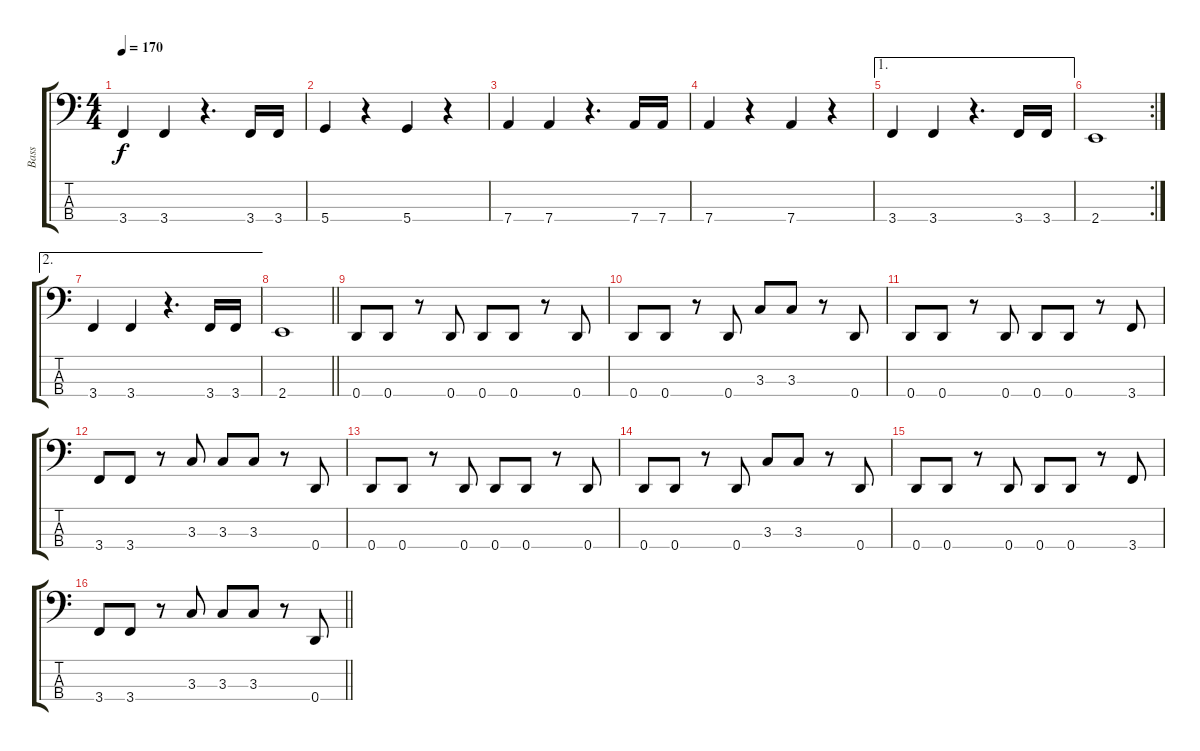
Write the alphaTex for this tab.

\track ("Bass" "Bass") {instrument electricbassfinger}
\staff {score tabs}
\tuning (G2 D2 A1 D1) {hide}
\ts (4 4)
\tempo 170
\clef f4
\ks c
3.4.4{dy f} 3.4.4 r.4{d} 3.4.16 3.4.16 |
5.4.4 r.4 5.4.4 r.4 |
7.4.4 7.4.4 r.4{d} 7.4.16 7.4.16 |
7.4.4 r.4 7.4.4 r.4 |
\ae 1
3.4.4 3.4.4 r.4{d} 3.4.16 3.4.16 |
\rc 2
2.4.1 |
\ae 2
3.4.4 3.4.4 r.4{d} 3.4.16 3.4.16 |
\barLineRight lightlight
2.4.1 |
0.4.8 0.4.8 r.8 0.4.8 0.4.8 0.4.8 r.8 0.4.8 |
0.4.8 0.4.8 r.8 0.4.8 3.3.8 3.3.8 r.8 0.4.8 |
0.4.8 0.4.8 r.8 0.4.8 0.4.8 0.4.8 r.8 3.4.8 |
3.4.8 3.4.8 r.8 3.3.8 3.3.8 3.3.8 r.8 0.4.8 |
0.4.8 0.4.8 r.8 0.4.8 0.4.8 0.4.8 r.8 0.4.8 |
0.4.8 0.4.8 r.8 0.4.8 3.3.8 3.3.8 r.8 0.4.8 |
0.4.8 0.4.8 r.8 0.4.8 0.4.8 0.4.8 r.8 3.4.8 |
\barLineRight lightlight
3.4.8 3.4.8 r.8 3.3.8 3.3.8 3.3.8 r.8 0.4.8
